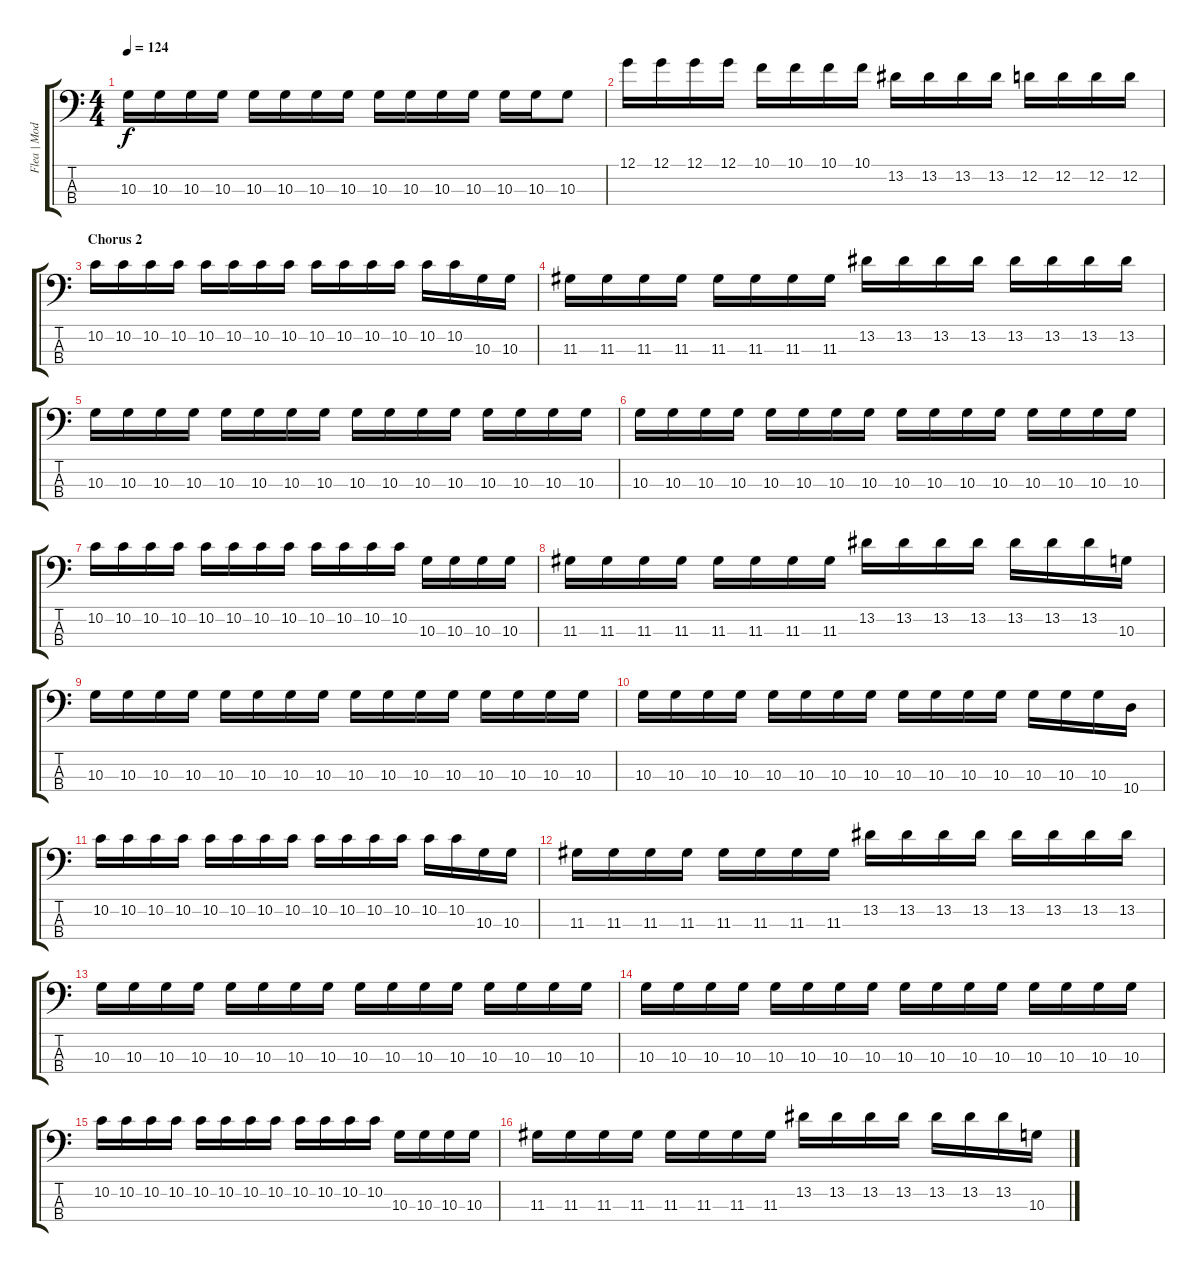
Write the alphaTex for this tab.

\track ("Flea | Modulus Flea Bass | Bass" "Flea | Mod") {instrument electricbasspick}
\staff {score tabs}
\tuning (G2 D2 A1 E1) {hide}
\ts (4 4)
\tempo 124
\clef f4
\ks c
10.3.16{dy f} 10.3.16 10.3.16 10.3.16 10.3.16 10.3.16 10.3.16 10.3.16 10.3.16 10.3.16 10.3.16 10.3.16 10.3.16 10.3.16 10.3.8 |
12.1.16 12.1.16 12.1.16 12.1.16 10.1.16 10.1.16 10.1.16 10.1.16 13.2.16 13.2.16 13.2.16 13.2.16 12.2.16 12.2.16 12.2.16 12.2.16 |
\section ("" "Chorus 2")
10.2.16 10.2.16 10.2.16 10.2.16 10.2.16 10.2.16 10.2.16 10.2.16 10.2.16 10.2.16 10.2.16 10.2.16 10.2.16 10.2.16 10.3.16 10.3.16 |
11.3.16 11.3.16 11.3.16 11.3.16 11.3.16 11.3.16 11.3.16 11.3.16 13.2.16 13.2.16 13.2.16 13.2.16 13.2.16 13.2.16 13.2.16 13.2.16 |
10.3.16 10.3.16 10.3.16 10.3.16 10.3.16 10.3.16 10.3.16 10.3.16 10.3.16 10.3.16 10.3.16 10.3.16 10.3.16 10.3.16 10.3.16 10.3.16 |
10.3.16 10.3.16 10.3.16 10.3.16 10.3.16 10.3.16 10.3.16 10.3.16 10.3.16 10.3.16 10.3.16 10.3.16 10.3.16 10.3.16 10.3.16 10.3.16 |
10.2.16 10.2.16 10.2.16 10.2.16 10.2.16 10.2.16 10.2.16 10.2.16 10.2.16 10.2.16 10.2.16 10.2.16 10.3.16 10.3.16 10.3.16 10.3.16 |
11.3.16 11.3.16 11.3.16 11.3.16 11.3.16 11.3.16 11.3.16 11.3.16 13.2.16 13.2.16 13.2.16 13.2.16 13.2.16 13.2.16 13.2.16 10.3.16 |
10.3.16 10.3.16 10.3.16 10.3.16 10.3.16 10.3.16 10.3.16 10.3.16 10.3.16 10.3.16 10.3.16 10.3.16 10.3.16 10.3.16 10.3.16 10.3.16 |
10.3.16 10.3.16 10.3.16 10.3.16 10.3.16 10.3.16 10.3.16 10.3.16 10.3.16 10.3.16 10.3.16 10.3.16 10.3.16 10.3.16 10.3.16 10.4.16 |
10.2.16 10.2.16 10.2.16 10.2.16 10.2.16 10.2.16 10.2.16 10.2.16 10.2.16 10.2.16 10.2.16 10.2.16 10.2.16 10.2.16 10.3.16 10.3.16 |
11.3.16 11.3.16 11.3.16 11.3.16 11.3.16 11.3.16 11.3.16 11.3.16 13.2.16 13.2.16 13.2.16 13.2.16 13.2.16 13.2.16 13.2.16 13.2.16 |
10.3.16 10.3.16 10.3.16 10.3.16 10.3.16 10.3.16 10.3.16 10.3.16 10.3.16 10.3.16 10.3.16 10.3.16 10.3.16 10.3.16 10.3.16 10.3.16 |
10.3.16 10.3.16 10.3.16 10.3.16 10.3.16 10.3.16 10.3.16 10.3.16 10.3.16 10.3.16 10.3.16 10.3.16 10.3.16 10.3.16 10.3.16 10.3.16 |
10.2.16 10.2.16 10.2.16 10.2.16 10.2.16 10.2.16 10.2.16 10.2.16 10.2.16 10.2.16 10.2.16 10.2.16 10.3.16 10.3.16 10.3.16 10.3.16 |
11.3.16 11.3.16 11.3.16 11.3.16 11.3.16 11.3.16 11.3.16 11.3.16 13.2.16 13.2.16 13.2.16 13.2.16 13.2.16 13.2.16 13.2.16 10.3.16
